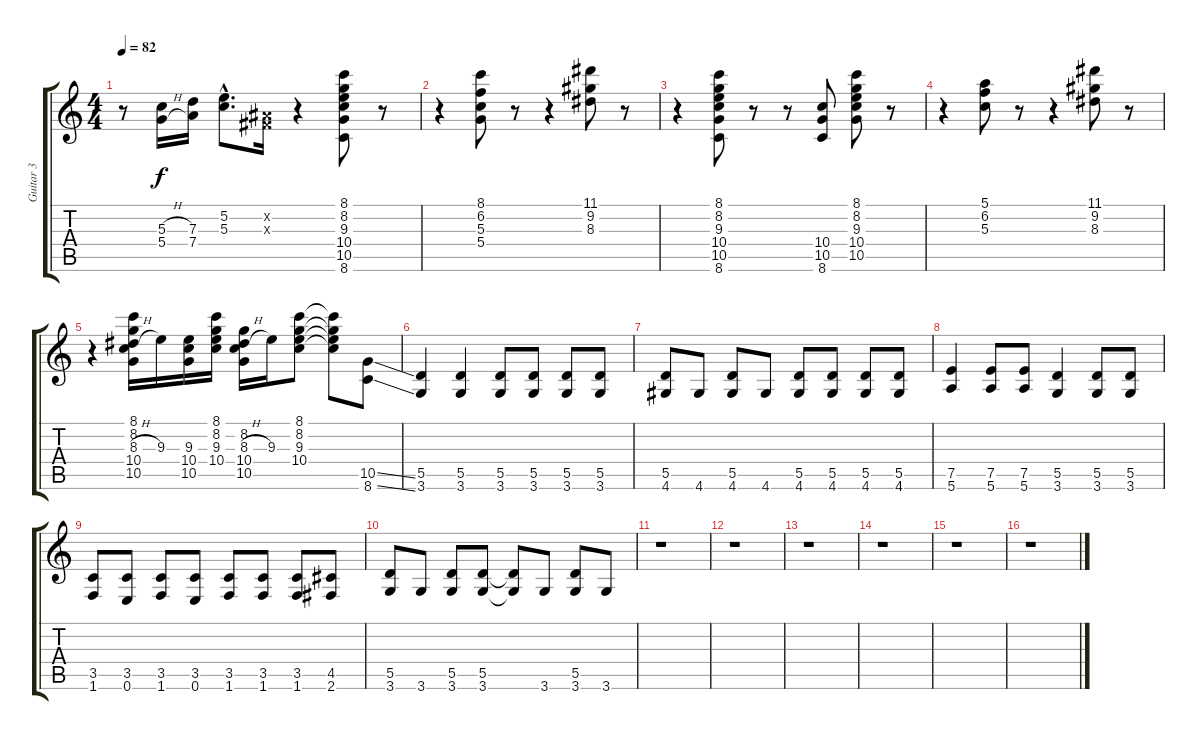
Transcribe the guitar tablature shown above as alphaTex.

\track ("Guitar 3" "Guitar 3") {instrument overdrivenguitar}
\staff {score tabs}
\tuning (E4 B3 G3 D3 A2 E2) {hide}
\ts (4 4)
\tempo 82
\clef g2
\ks c
r.8{dy f} (5.3{h} 5.4{h}).16 (7.3 7.4).16 (5.2{hac} 5.3{hac}).8{d} (-1.2{x} -1.3{x}).16 r.4 (8.1 8.2 9.3 10.4 10.5 8.6).8 r.8 |
r.4 (8.1 6.2 5.3 5.4).8 r.8 r.4 (11.1 9.2 8.3).8 r.8 |
r.4 (8.1 8.2 9.3 10.4 10.5 8.6).8 r.8 r.8 (10.4 10.5 8.6).8 (8.1 8.2 9.3 10.4 10.5).8 r.8 |
r.4 (5.1 6.2 5.3).8 r.8 r.4 (11.1 9.2 8.3).8 r.8 |
r.4 (8.1 8.2 8.3{h} 10.4 10.5).16 9.3.16 (9.3 10.4 10.5).16 (8.1 8.2 9.3 10.4).16 (8.2 8.3{h} 10.4 10.5).16 9.3.16 (8.1 8.2 9.3 10.4).8 (8.1{t} 8.2{t} 9.3{t} 10.4{t}).8 (10.5{ss} 8.6{ss}).8 |
(5.5 3.6).4 (5.5 3.6).4 (5.5 3.6).8 (5.5 3.6).8 (5.5 3.6).8 (5.5 3.6).8 |
(5.5 4.6).8 4.6.8 (5.5 4.6).8 4.6.8 (5.5 4.6).8 (5.5 4.6).8 (5.5 4.6).8 (5.5 4.6).8 |
(7.5 5.6).4 (7.5 5.6).8 (7.5 5.6).8 (5.5 3.6).4 (5.5 3.6).8 (5.5 3.6).8 |
(3.5 1.6).8 (3.5 0.6).8 (3.5 1.6).8 (3.5 0.6).8 (3.5 1.6).8 (3.5 1.6).8 (3.5 1.6).8 (4.5 2.6).8 |
(5.5 3.6).8 3.6.8 (5.5 3.6).8 (5.5 3.6).8 (5.5{t} 3.6{t}).8 3.6.8 (5.5 3.6).8 3.6.8 |
r.1 |
r.1 |
r.1 |
r.1 |
r.1 |
r.1
